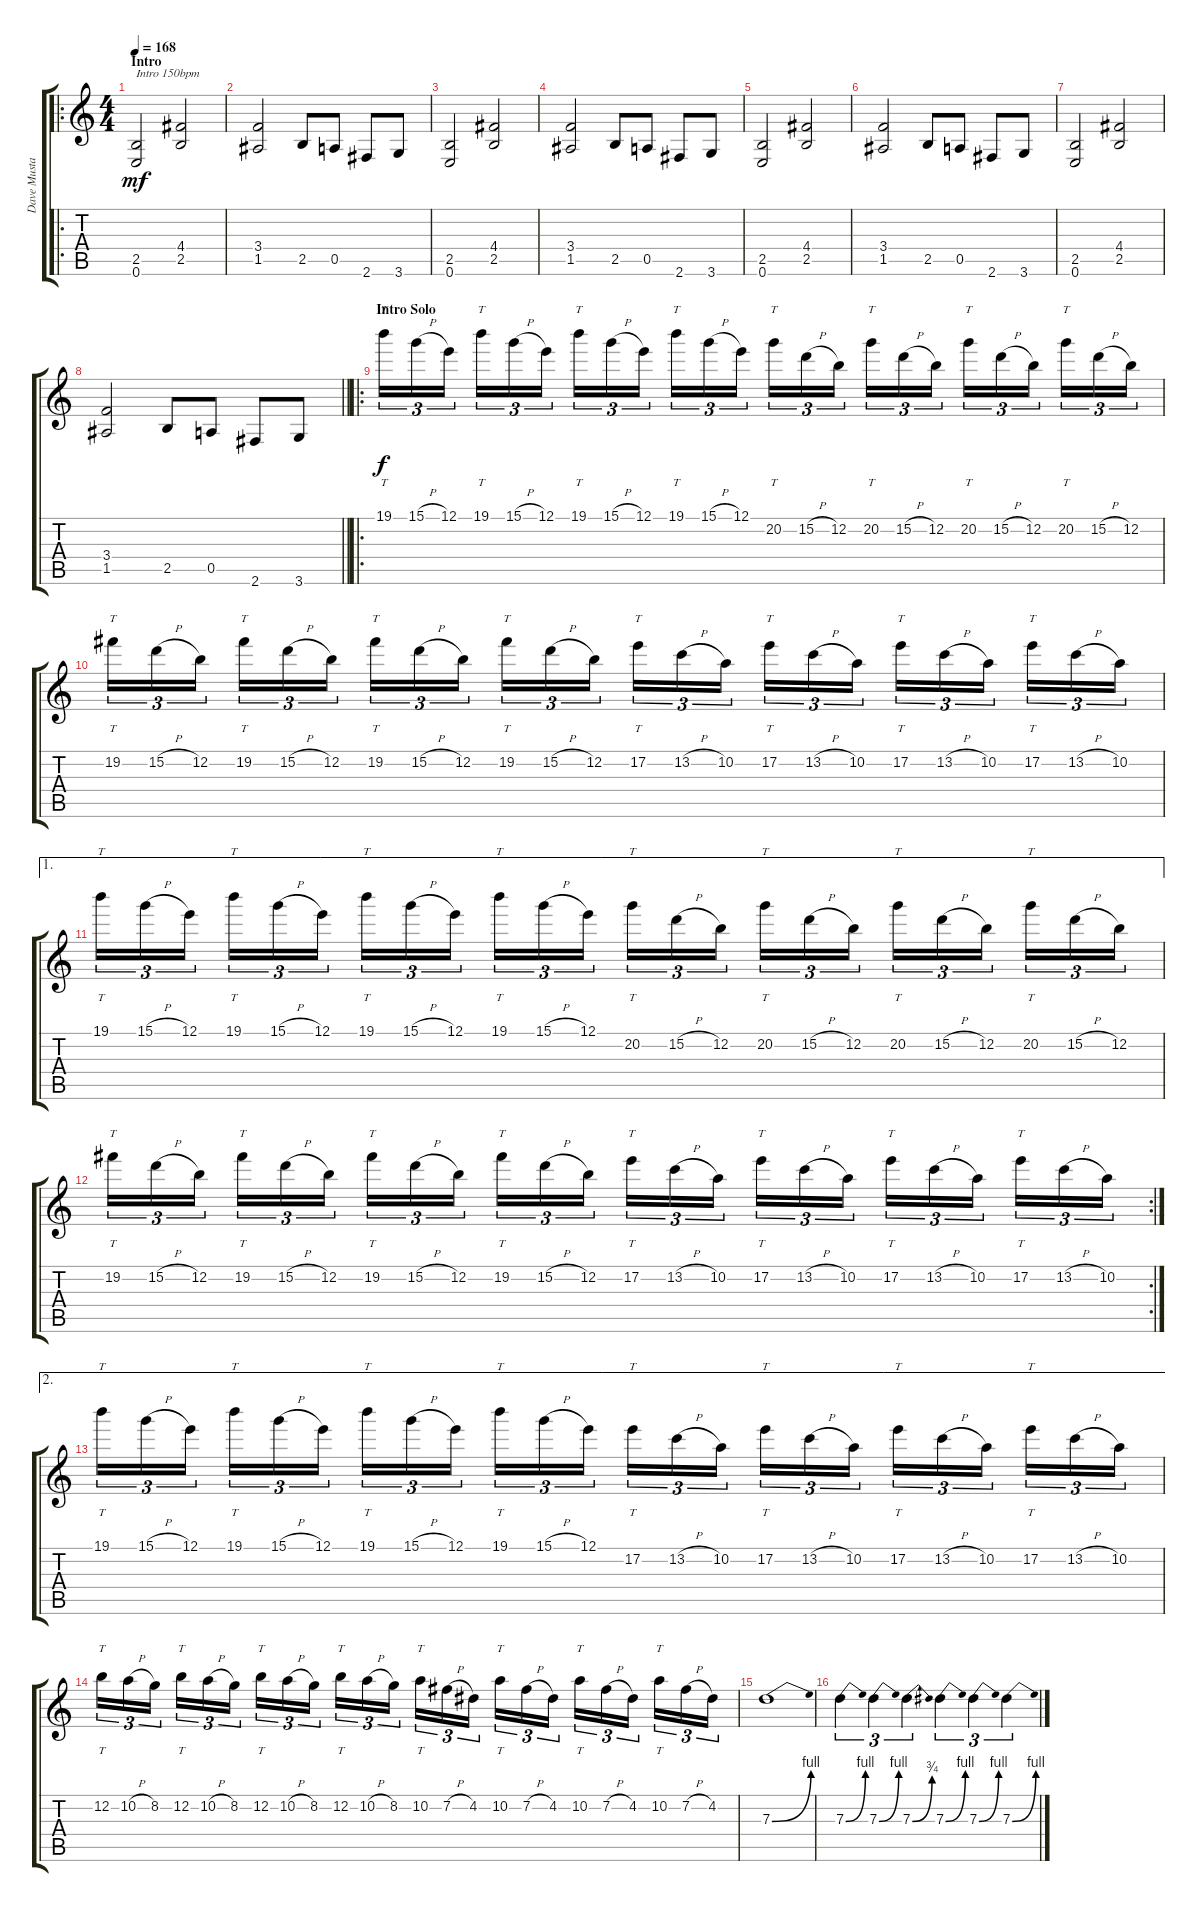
\track ("Dave Mustaine" "Dave Musta") {instrument distortionguitar}
\staff {score tabs}
\tuning (E4 B3 G3 D3 A2 E2) {hide}
\ro
\ts (4 4)
\section ("" "Intro")
\tempo 168
\tempo 150
\tempo 168
\clef g2
\ks c
(2.5 0.6).2{txt "Intro 150bpm" dy mf instrument distortionguitar} (4.4 2.5).2 |
(3.4 1.5).2 2.5.8 0.5.8 2.6.8 3.6.8 |
(2.5 0.6).2 (4.4 2.5).2 |
(3.4 1.5).2 2.5.8 0.5.8 2.6.8 3.6.8 |
(2.5 0.6).2 (4.4 2.5).2 |
(3.4 1.5).2 2.5.8 0.5.8 2.6.8 3.6.8 |
(2.5 0.6).2 (4.4 2.5).2 |
\barLineRight lightlight
(3.4 1.5).2 2.5.8 0.5.8 2.6.8 3.6.8 |
\ro
\section ("" "Intro Solo")
19.1.16{tt tu (3 2) dy f} 15.1{h}.16{tu (3 2)} 12.1.16{tu (3 2) beam splitsecondary} 19.1.16{tt tu (3 2)} 15.1{h}.16{tu (3 2)} 12.1.16{tu (3 2)} 19.1.16{tt tu (3 2)} 15.1{h}.16{tu (3 2)} 12.1.16{tu (3 2) beam splitsecondary} 19.1.16{tt tu (3 2)} 15.1{h}.16{tu (3 2)} 12.1.16{tu (3 2)} 20.2.16{tt tu (3 2)} 15.2{h}.16{tu (3 2)} 12.2.16{tu (3 2) beam splitsecondary} 20.2.16{tt tu (3 2)} 15.2{h}.16{tu (3 2)} 12.2.16{tu (3 2)} 20.2.16{tt tu (3 2)} 15.2{h}.16{tu (3 2)} 12.2.16{tu (3 2) beam splitsecondary} 20.2.16{tt tu (3 2)} 15.2{h}.16{tu (3 2)} 12.2.16{tu (3 2)} |
19.2.16{tt tu (3 2)} 15.2{h}.16{tu (3 2)} 12.2.16{tu (3 2) beam splitsecondary} 19.2.16{tt tu (3 2)} 15.2{h}.16{tu (3 2)} 12.2.16{tu (3 2)} 19.2.16{tt tu (3 2)} 15.2{h}.16{tu (3 2)} 12.2.16{tu (3 2) beam splitsecondary} 19.2.16{tt tu (3 2)} 15.2{h}.16{tu (3 2)} 12.2.16{tu (3 2)} 17.2.16{tt tu (3 2)} 13.2{h}.16{tu (3 2)} 10.2.16{tu (3 2) beam splitsecondary} 17.2.16{tt tu (3 2)} 13.2{h}.16{tu (3 2)} 10.2.16{tu (3 2)} 17.2.16{tt tu (3 2)} 13.2{h}.16{tu (3 2)} 10.2.16{tu (3 2) beam splitsecondary} 17.2.16{tt tu (3 2)} 13.2{h}.16{tu (3 2)} 10.2.16{tu (3 2)} |
\ae 1
19.1.16{tt tu (3 2)} 15.1{h}.16{tu (3 2)} 12.1.16{tu (3 2) beam splitsecondary} 19.1.16{tt tu (3 2)} 15.1{h}.16{tu (3 2)} 12.1.16{tu (3 2)} 19.1.16{tt tu (3 2)} 15.1{h}.16{tu (3 2)} 12.1.16{tu (3 2) beam splitsecondary} 19.1.16{tt tu (3 2)} 15.1{h}.16{tu (3 2)} 12.1.16{tu (3 2)} 20.2.16{tt tu (3 2)} 15.2{h}.16{tu (3 2)} 12.2.16{tu (3 2) beam splitsecondary} 20.2.16{tt tu (3 2)} 15.2{h}.16{tu (3 2)} 12.2.16{tu (3 2)} 20.2.16{tt tu (3 2)} 15.2{h}.16{tu (3 2)} 12.2.16{tu (3 2) beam splitsecondary} 20.2.16{tt tu (3 2)} 15.2{h}.16{tu (3 2)} 12.2.16{tu (3 2)} |
\rc 2
19.2.16{tt tu (3 2)} 15.2{h}.16{tu (3 2)} 12.2.16{tu (3 2) beam splitsecondary} 19.2.16{tt tu (3 2)} 15.2{h}.16{tu (3 2)} 12.2.16{tu (3 2)} 19.2.16{tt tu (3 2)} 15.2{h}.16{tu (3 2)} 12.2.16{tu (3 2) beam splitsecondary} 19.2.16{tt tu (3 2)} 15.2{h}.16{tu (3 2)} 12.2.16{tu (3 2)} 17.2.16{tt tu (3 2)} 13.2{h}.16{tu (3 2)} 10.2.16{tu (3 2) beam splitsecondary} 17.2.16{tt tu (3 2)} 13.2{h}.16{tu (3 2)} 10.2.16{tu (3 2)} 17.2.16{tt tu (3 2)} 13.2{h}.16{tu (3 2)} 10.2.16{tu (3 2) beam splitsecondary} 17.2.16{tt tu (3 2)} 13.2{h}.16{tu (3 2)} 10.2.16{tu (3 2)} |
\ae 2
19.1.16{tt tu (3 2)} 15.1{h}.16{tu (3 2)} 12.1.16{tu (3 2) beam splitsecondary} 19.1.16{tt tu (3 2)} 15.1{h}.16{tu (3 2)} 12.1.16{tu (3 2)} 19.1.16{tt tu (3 2)} 15.1{h}.16{tu (3 2)} 12.1.16{tu (3 2) beam splitsecondary} 19.1.16{tt tu (3 2)} 15.1{h}.16{tu (3 2)} 12.1.16{tu (3 2)} 17.2.16{tt tu (3 2)} 13.2{h}.16{tu (3 2)} 10.2.16{tu (3 2) beam splitsecondary} 17.2.16{tt tu (3 2)} 13.2{h}.16{tu (3 2)} 10.2.16{tu (3 2)} 17.2.16{tt tu (3 2)} 13.2{h}.16{tu (3 2)} 10.2.16{tu (3 2) beam splitsecondary} 17.2.16{tt tu (3 2)} 13.2{h}.16{tu (3 2)} 10.2.16{tu (3 2)} |
12.2.16{tt tu (3 2)} 10.2{h}.16{tu (3 2)} 8.2.16{tu (3 2) beam splitsecondary} 12.2.16{tt tu (3 2)} 10.2{h}.16{tu (3 2)} 8.2.16{tu (3 2)} 12.2.16{tt tu (3 2)} 10.2{h}.16{tu (3 2)} 8.2.16{tu (3 2) beam splitsecondary} 12.2.16{tt tu (3 2)} 10.2{h}.16{tu (3 2)} 8.2.16{tu (3 2)} 10.2.16{tt tu (3 2)} 7.2{h}.16{tu (3 2)} 4.2.16{tu (3 2) beam splitsecondary} 10.2.16{tt tu (3 2)} 7.2{h}.16{tu (3 2)} 4.2.16{tu (3 2)} 10.2.16{tt tu (3 2)} 7.2{h}.16{tu (3 2)} 4.2.16{tu (3 2) beam splitsecondary} 10.2.16{tt tu (3 2)} 7.2{h}.16{tu (3 2)} 4.2.16{tu (3 2)} |
7.3{be (bend 0 0 60 4)}.1 |
7.3{be (bend 0 0 60 4)}.4{tu (3 2)} 7.3{be (bend 0 0 60 4)}.4{tu (3 2)} 7.3{be (bend 0 0 60 3)}.4{tu (3 2)} 7.3{be (bend 0 0 60 4)}.4{tu (3 2)} 7.3{be (bend 0 0 60 4)}.4{tu (3 2)} 7.3{be (bend 0 0 60 4)}.4{tu (3 2)}
